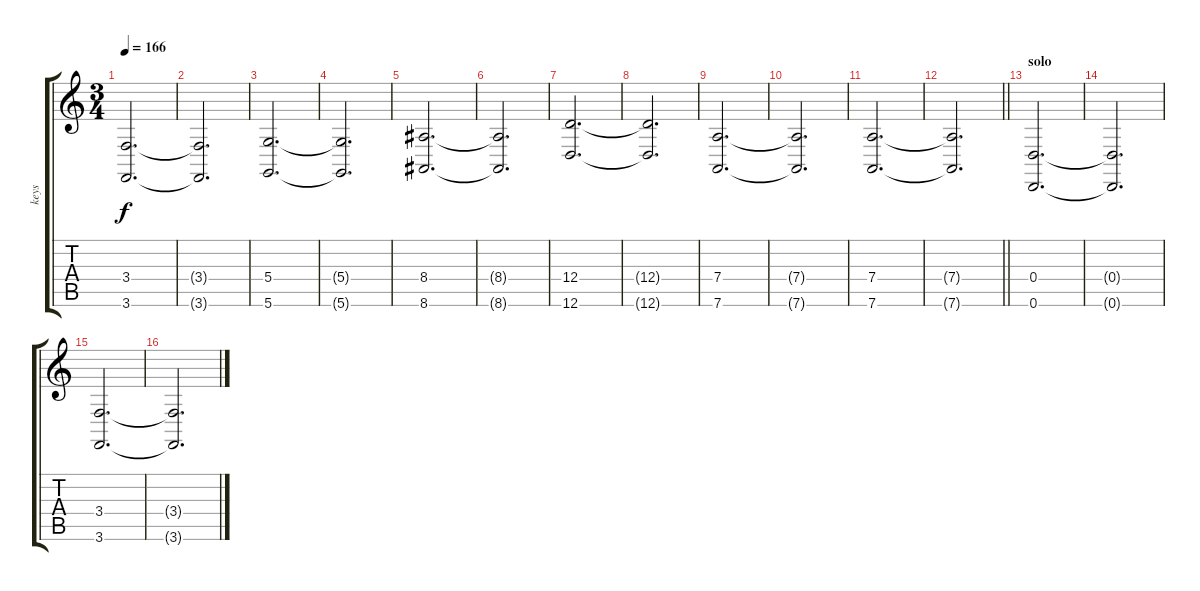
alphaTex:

\track ("keys" "keys") {instrument stringensemble2}
\staff {score tabs}
\tuning (E4 B3 G3 D3 A2 D2) {hide}
\ts (3 4)
\tempo 166
\clef g2
\ks c
(3.4 3.6).2{d dy f} |
(3.4{t} 3.6{t}).2{d} |
(5.4 5.6).2{d} |
(5.4{t} 5.6{t}).2{d} |
(8.4 8.6).2{d} |
(8.4{t} 8.6{t}).2{d} |
(12.4 12.6).2{d} |
(12.4{t} 12.6{t}).2{d} |
(7.4 7.6).2{d} |
(7.4{t} 7.6{t}).2{d} |
(7.4 7.6).2{d} |
\barLineRight lightlight
(7.4{t} 7.6{t}).2{d} |
\section ("" "solo")
(0.4 0.6).2{d} |
(0.4{t} 0.6{t}).2{d} |
(3.4 3.6).2{d} |
(3.4{t} 3.6{t}).2{d}
